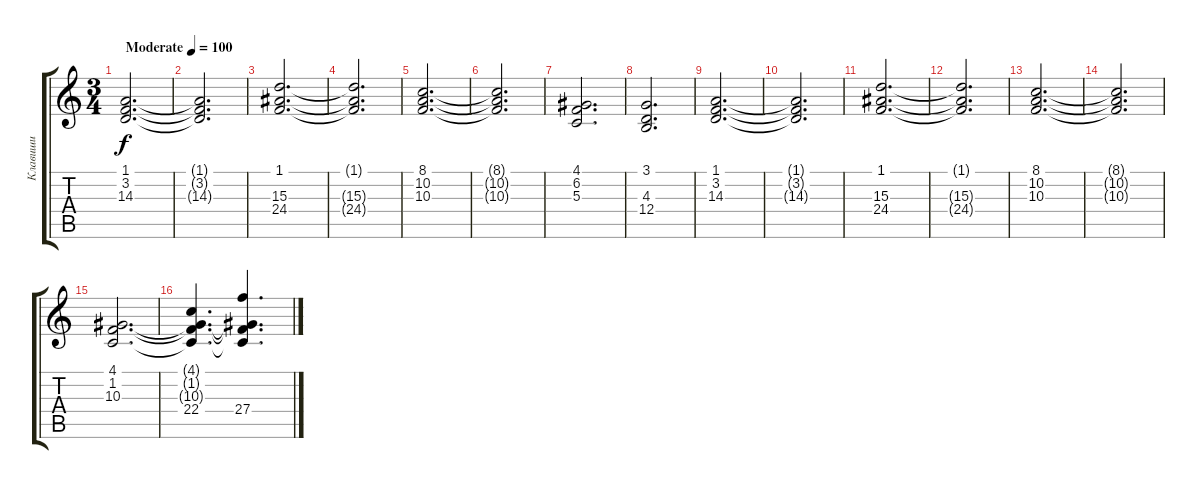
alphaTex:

\track ("Клавиши" "Клавиши") {instrument choiraahs}
\staff {score tabs}
\tuning (E4 B3 G3 D3 A2 E2) {hide}
\ts (3 4)
\tempo (100 "Moderate")
\clef g2
\ks c
(1.1 3.2 14.3).2{d dy f instrument choiraahs} |
(1.1{t} 3.2{t} 14.3{t}).2{d} |
(1.1 15.3 24.4).2{d} |
(1.1{t} 15.3{t} 24.4{t}).2{d} |
(8.1 10.2 10.3).2{d} |
(8.1{t} 10.2{t} 10.3{t}).2{d} |
(4.1 6.2 5.3).2{d} |
(3.1 4.3 12.4).2{d} |
(1.1 3.2 14.3).2{d} |
(1.1{t} 3.2{t} 14.3{t}).2{d} |
(1.1 15.3 24.4).2{d} |
(1.1{t} 15.3{t} 24.4{t}).2{d} |
(8.1 10.2 10.3).2{d} |
(8.1{t} 10.2{t} 10.3{t}).2{d} |
(4.1 1.2 10.3).2{d} |
(4.1{t} 1.2{t} 10.3{t} 22.4).4{d} (4.1{t} 1.2{t} 10.3{t} 27.4).4{d}
